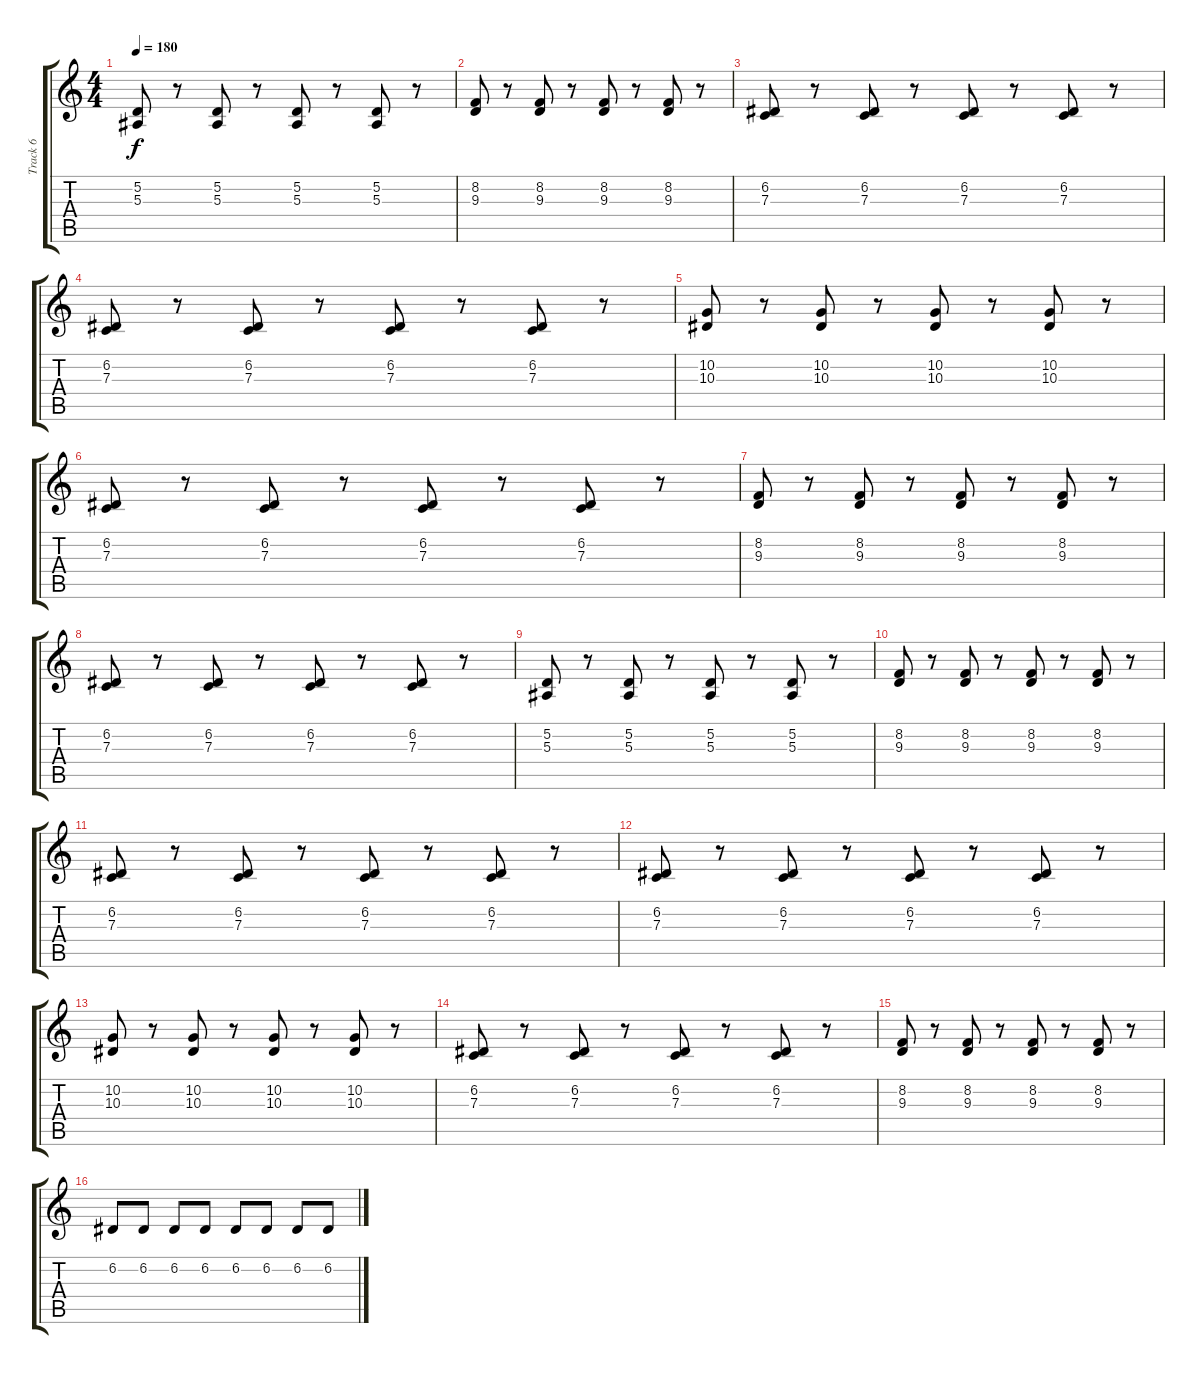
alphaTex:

\track ("Track 6" "Track 6") {instrument lead1square}
\staff {score tabs}
\tuning (D4 A3 F3 C3 G2 C2) {hide}
\ts (4 4)
\tempo 180
\clef g2
\ks c
(5.2 5.3).8{dy f} r.8 (5.2 5.3).8 r.8 (5.2 5.3).8 r.8 (5.2 5.3).8 r.8 |
(8.2 9.3).8 r.8 (8.2 9.3).8 r.8 (8.2 9.3).8 r.8 (8.2 9.3).8 r.8 |
(6.2 7.3).8 r.8 (6.2 7.3).8 r.8 (6.2 7.3).8 r.8 (6.2 7.3).8 r.8 |
(6.2 7.3).8 r.8 (6.2 7.3).8 r.8 (6.2 7.3).8 r.8 (6.2 7.3).8 r.8 |
(10.2 10.3).8 r.8 (10.2 10.3).8 r.8 (10.2 10.3).8 r.8 (10.2 10.3).8 r.8 |
(6.2 7.3).8 r.8 (6.2 7.3).8 r.8 (6.2 7.3).8 r.8 (6.2 7.3).8 r.8 |
(8.2 9.3).8 r.8 (8.2 9.3).8 r.8 (8.2 9.3).8 r.8 (8.2 9.3).8 r.8 |
(6.2 7.3).8 r.8 (6.2 7.3).8 r.8 (6.2 7.3).8 r.8 (6.2 7.3).8 r.8 |
(5.2 5.3).8 r.8 (5.2 5.3).8 r.8 (5.2 5.3).8 r.8 (5.2 5.3).8 r.8 |
(8.2 9.3).8 r.8 (8.2 9.3).8 r.8 (8.2 9.3).8 r.8 (8.2 9.3).8 r.8 |
(6.2 7.3).8 r.8 (6.2 7.3).8 r.8 (6.2 7.3).8 r.8 (6.2 7.3).8 r.8 |
(6.2 7.3).8 r.8 (6.2 7.3).8 r.8 (6.2 7.3).8 r.8 (6.2 7.3).8 r.8 |
(10.2 10.3).8 r.8 (10.2 10.3).8 r.8 (10.2 10.3).8 r.8 (10.2 10.3).8 r.8 |
(6.2 7.3).8 r.8 (6.2 7.3).8 r.8 (6.2 7.3).8 r.8 (6.2 7.3).8 r.8 |
(8.2 9.3).8 r.8 (8.2 9.3).8 r.8 (8.2 9.3).8 r.8 (8.2 9.3).8 r.8 |
6.2.8 6.2.8 6.2.8 6.2.8 6.2.8 6.2.8 6.2.8 6.2.8
